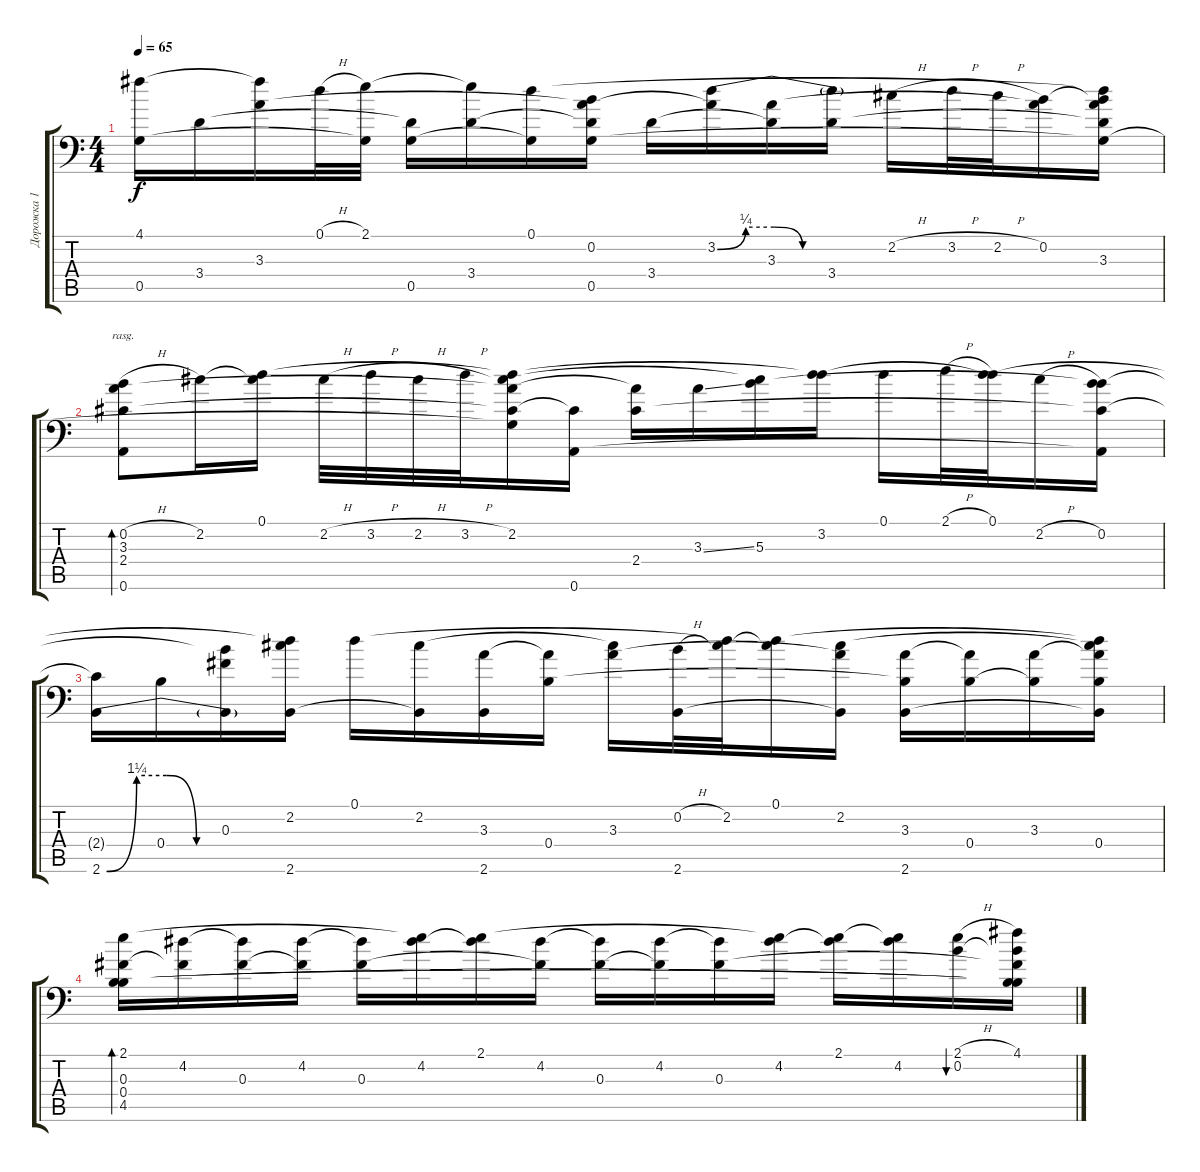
\track ("Дорожка 1" "Дорожка 1") {instrument acousticguitarsteel}
\staff {score tabs}
\tuning (D4 B3 Gb3 B2 G2 A1) {hide}
\ts (4 4)
\tempo 65
\clef f4
\ks c
(4.1 0.5).16{dy f} 3.4.16 (4.1{t} 3.3).16 0.1{h}.32 (2.1 0.5{t}).32 (3.4{t} 0.5).16 (2.1{t} 3.4).16 (0.1 0.5{t}).16 (0.2{t} 3.3{t} 3.4{t} 0.5).16 3.4.16 (3.2{be (custom 0 0 10 1 20 1 30 0 60 0)} 3.3{t}).16 (3.3 3.4{t}).16 (3.2{t} 3.4).16 2.2{h}.16 3.2{h}.32 2.2{h}.32 (0.2 3.3{t}).16 (0.1{t} 0.2{t} 3.3 3.4{t} 0.5{t}).16 |
(0.2{h} 3.3 2.4 0.6).8{bd 480 rasg ii} 2.2.16 (0.1 2.2{t}).16 2.2{h}.32 3.2{h}.32 2.2{h}.32 3.2{h}.32 (0.1{t} 2.2 3.3{t} 2.4{t} 0.5{t}).16 (2.4{t} 0.6).16 (3.3{t} 2.4).16 3.3{ss}.16 (2.2{t} 5.3).16 (0.1{t} 3.2).16 0.1.16 2.1{h}.32 (0.1 3.2{t}).32 2.2{h}.16 (0.2 5.3{t} 2.4{t} 0.6{t}).16 |
(2.4{t} 2.6{be (custom 0 0 10 5 20 5 30 0 60 0)}).16 0.4.16 (0.2{t} 0.3 2.6{t}).16 (0.1{t} 2.2 2.6).16 0.1.16 (2.2 2.6{t}).16 (3.3 2.6).16 (3.3{t} 0.4).16 (2.2{t} 3.3).16 (0.2{h} 2.6).32 (0.1{t} 2.2).32 (0.1 2.2{t}).16 (2.2 3.3{t} 2.6{t}).16 (3.3 0.4{t} 2.6).16 (3.3{t} 0.4).16 (3.3 0.4{t}).16 (0.1{t} 2.2{t} 3.3{t} 0.4 2.6{t}).16 |
(2.1 0.3 0.4 4.5).16{bd 30} (4.2 0.3{t}).16 (4.2{t} 0.3).16 (4.2 0.3{t}).16 (4.2{t} 0.3).16 (2.1{t} 4.2).16 (2.1 4.2{t}).16 (4.2 0.3{t}).16 (4.2{t} 0.3).16 (4.2 0.3{t}).16 (4.2{t} 0.3).16 (2.1{t} 4.2).16 (2.1 4.2{t}).16 (2.1{t} 4.2).16 (2.1{h} 0.2).16{bu 60} (4.1 0.2{t} 0.3{t} 0.4{t} 4.5{t}).16
